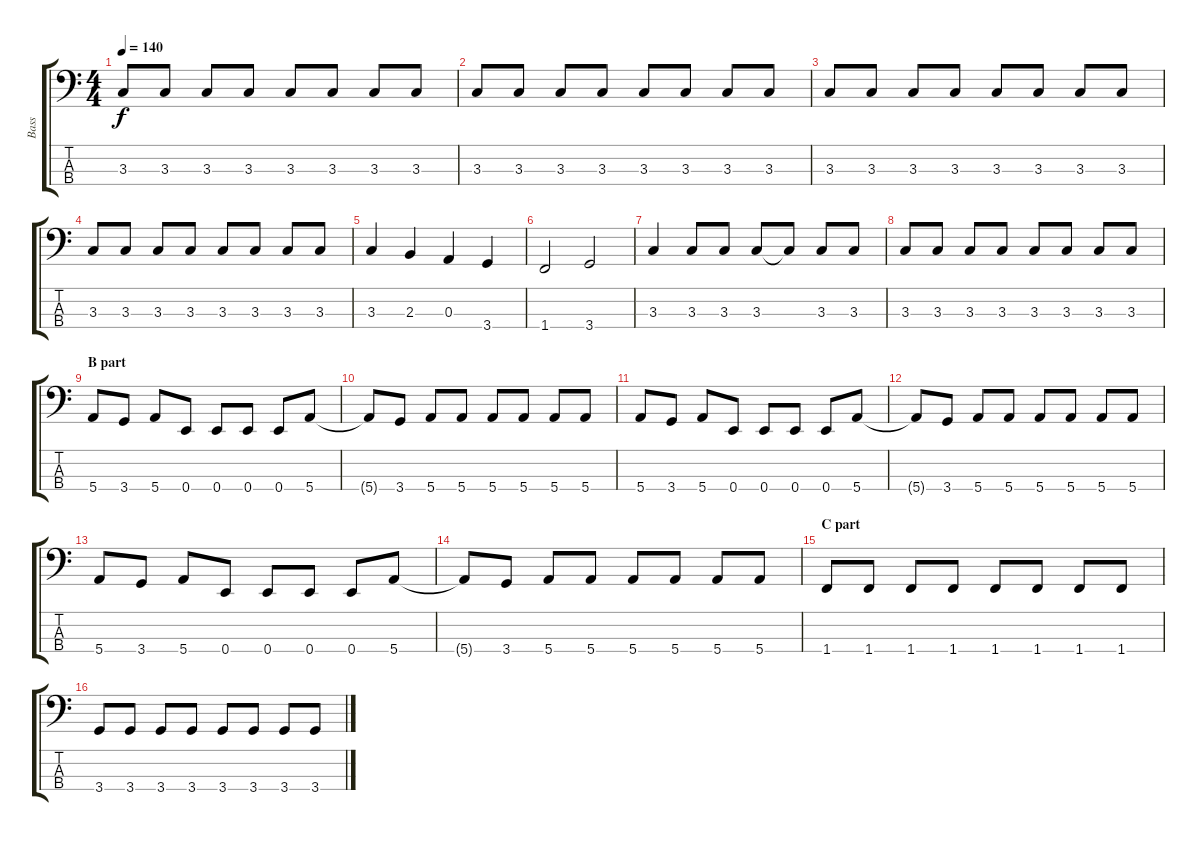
\track ("Bass" "Bass") {instrument electricbasspick}
\staff {score tabs}
\tuning (G2 D2 A1 E1) {hide}
\ts (4 4)
\tempo 140
\clef f4
\ks c
3.3.8{dy f} 3.3.8 3.3.8 3.3.8 3.3.8 3.3.8 3.3.8 3.3.8 |
3.3.8 3.3.8 3.3.8 3.3.8 3.3.8 3.3.8 3.3.8 3.3.8 |
3.3.8 3.3.8 3.3.8 3.3.8 3.3.8 3.3.8 3.3.8 3.3.8 |
3.3.8 3.3.8 3.3.8 3.3.8 3.3.8 3.3.8 3.3.8 3.3.8 |
3.3.4 2.3.4 0.3.4 3.4.4 |
1.4.2 3.4.2 |
3.3.4 3.3.8 3.3.8 3.3.8 3.3{t}.8 3.3.8 3.3.8 |
3.3.8 3.3.8 3.3.8 3.3.8 3.3.8 3.3.8 3.3.8 3.3.8 |
\section ("" "B part")
5.4.8 3.4.8 5.4.8 0.4.8 0.4.8 0.4.8 0.4.8 5.4.8 |
5.4{t}.8 3.4.8 5.4.8 5.4.8 5.4.8 5.4.8 5.4.8 5.4.8 |
5.4.8 3.4.8 5.4.8 0.4.8 0.4.8 0.4.8 0.4.8 5.4.8 |
5.4{t}.8 3.4.8 5.4.8 5.4.8 5.4.8 5.4.8 5.4.8 5.4.8 |
5.4.8 3.4.8 5.4.8 0.4.8 0.4.8 0.4.8 0.4.8 5.4.8 |
5.4{t}.8 3.4.8 5.4.8 5.4.8 5.4.8 5.4.8 5.4.8 5.4.8 |
\section ("" "C part")
1.4.8 1.4.8 1.4.8 1.4.8 1.4.8 1.4.8 1.4.8 1.4.8 |
3.4.8 3.4.8 3.4.8 3.4.8 3.4.8 3.4.8 3.4.8 3.4.8
